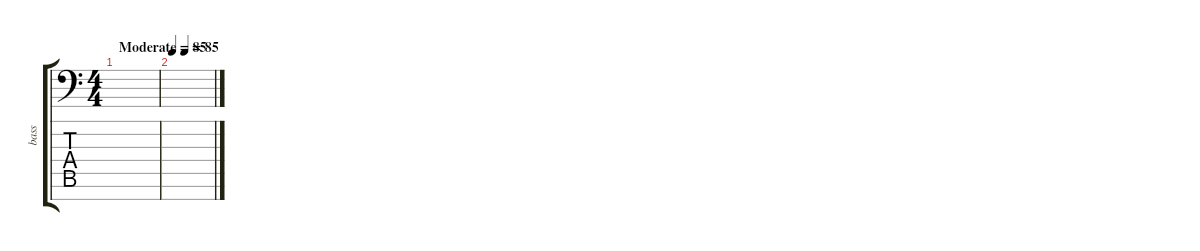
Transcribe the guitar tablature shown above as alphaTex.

\track ("bass" "bass") {instrument overdrivenguitar}
\staff {score tabs}
\tuning (G2 D2 A1 E1 C-1 C-1 C-1) {hide}
\ts (4 4)
\tempo (85 "Moderate")
\clef f4
\ks c
|
\tempo 85
